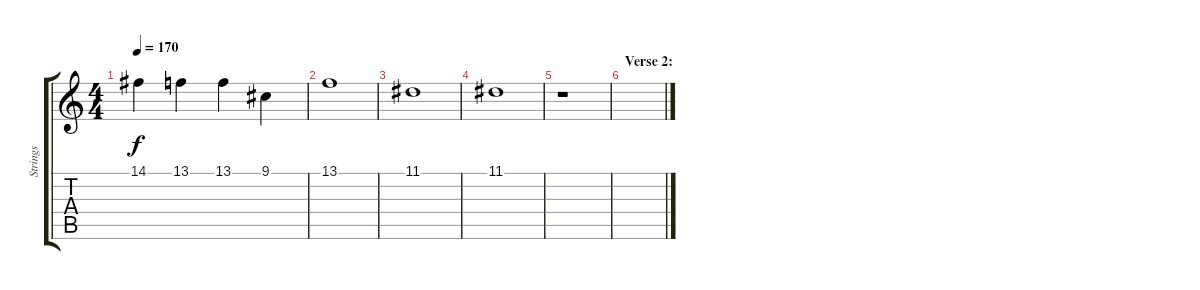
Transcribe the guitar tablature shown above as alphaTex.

\track ("Strings" "Strings") {instrument stringensemble1}
\staff {score tabs}
\tuning (E4 B3 G3 D3 A2 E2) {hide}
\ts (4 4)
\tempo 170
\clef g2
\ks c
14.1.4{dy f} 13.1.4 13.1.4 9.1.4 |
13.1.1 |
11.1.1 |
11.1.1 |
r.1 |
\section ("" "Verse 2:")
